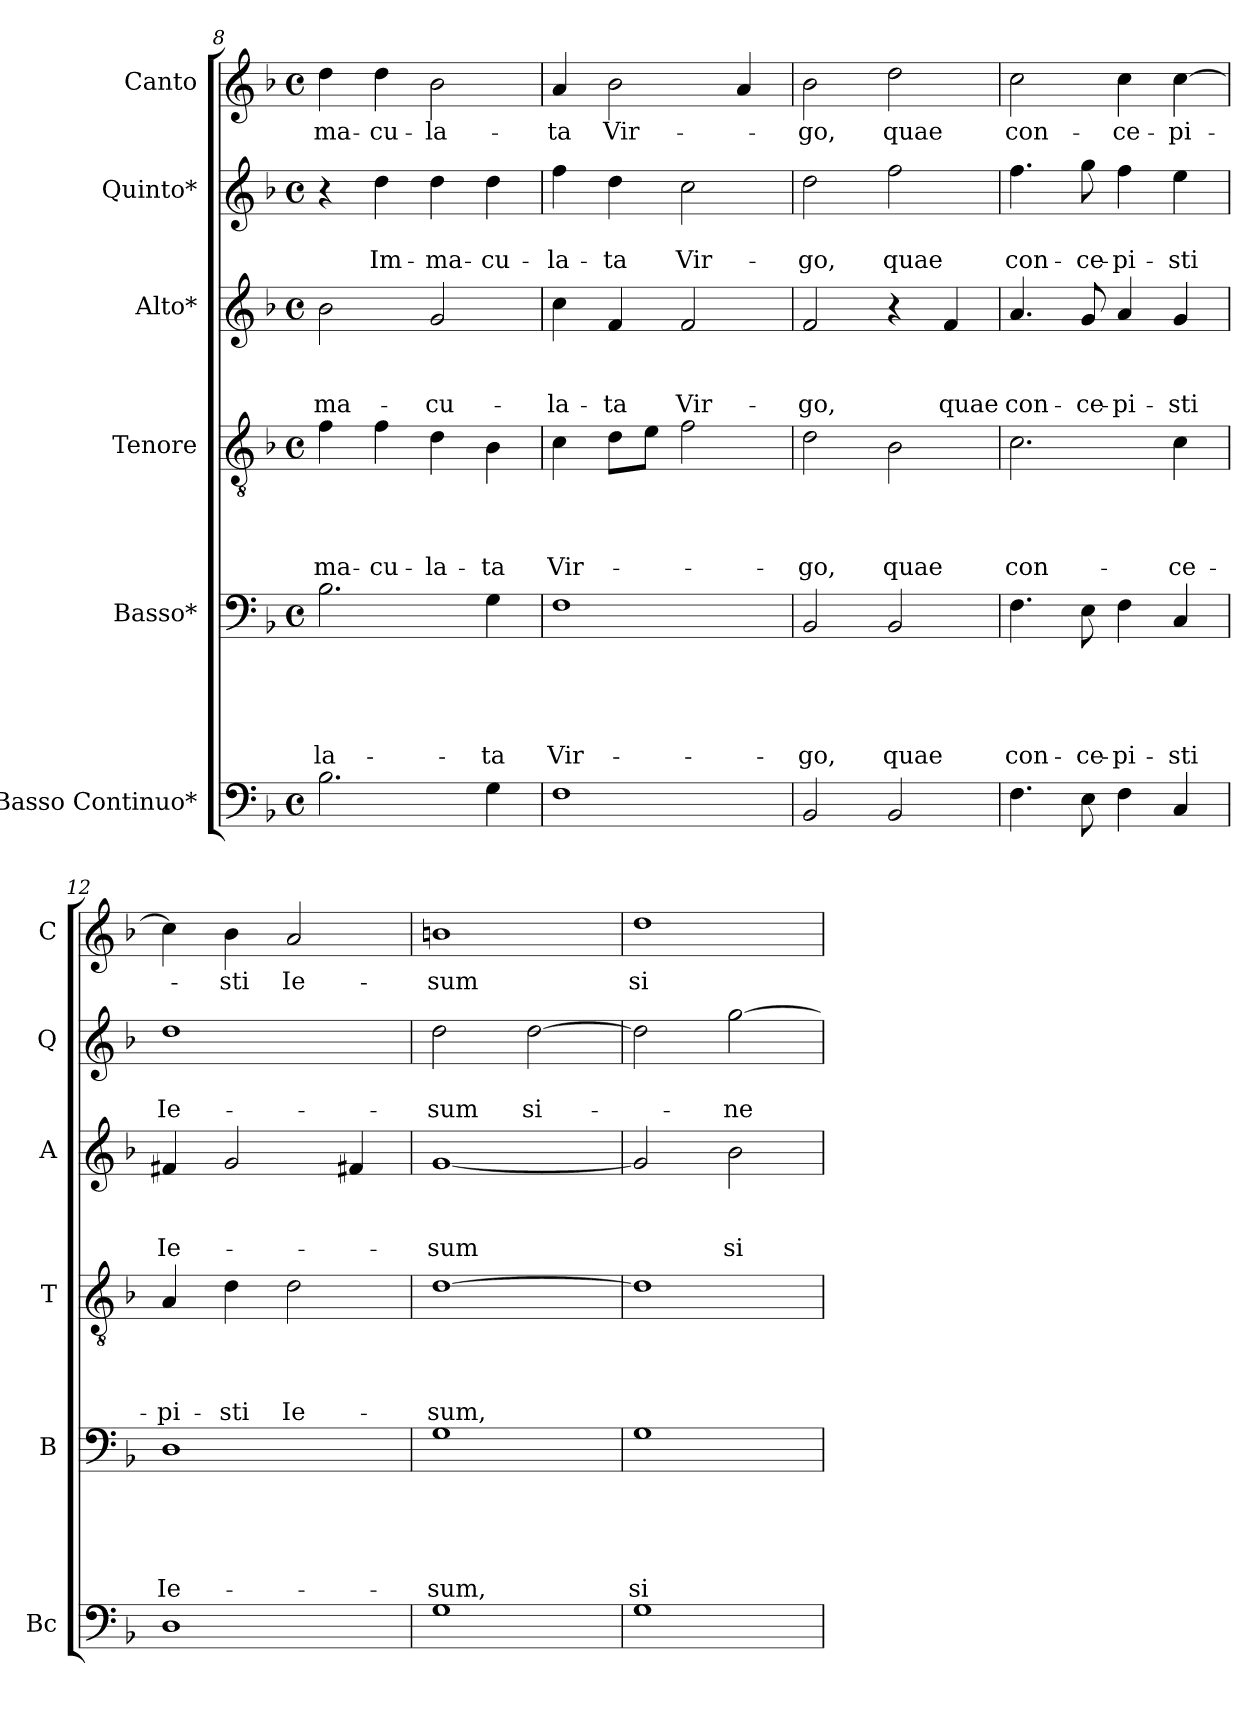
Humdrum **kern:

**kern	**kern	**text	**text	**text	**text	**text	**kern	**text	**text	**text	**text	**kern	**text	**text	**text	**kern	**text	**text	**kern	**text
*part6	*part5	*part5	*part5	*part5	*part5	*part5	*part4	*part4	*part4	*part4	*part4	*part3	*part3	*part3	*part3	*part2	*part2	*part2	*part1	*part1
*staff6	*staff5	*staff5	*staff5	*staff5	*staff5	*staff5	*staff4	*staff4	*staff4	*staff4	*staff4	*staff3	*staff3	*staff3	*staff3	*staff2	*staff2	*staff2	*staff1	*staff1
*I"Basso Continuo*	*I"Basso*	*	*	*	*	*	*I"Tenore	*	*	*	*	*I"Alto*	*	*	*	*I"Quinto*	*	*	*I"Canto	*
*I'Bc	*I'B	*	*	*	*	*	*I'T	*	*	*	*	*I'A	*	*	*	*I'Q	*	*	*I'C	*
*clefF4	*clefF4	*	*	*	*	*	*clefGv2	*	*	*	*	*clefG2	*	*	*	*clefG2	*	*	*clefG2	*
*ITrd7c12	*	*	*	*	*	*	*	*	*	*	*	*	*	*	*	*	*	*	*	*
*k[b-]	*k[b-]	*	*	*	*	*	*k[b-]	*	*	*	*	*k[b-]	*	*	*	*k[b-]	*	*	*k[b-]	*
*F:	*F:	*	*	*	*	*	*F:	*	*	*	*	*F:	*	*	*	*F:	*	*	*F:	*
*M4/4	*M4/4	*	*	*	*	*	*M4/4	*	*	*	*	*M4/4	*	*	*	*M4/4	*	*	*M4/4	*
*met(c)	*met(c)	*	*	*	*	*	*met(c)	*	*	*	*	*met(c)	*	*	*	*met(c)	*	*	*met(c)	*
=8	=8	=8	=8	=8	=8	=8	=8	=8	=8	=8	=8	=8	=8	=8	=8	=8	=8	=8	=8	=8
!	!	!	!	!	!	!LO:LY:b	!	!	!	!	!LO:LY:b	!	!	!	!LO:LY:b	!	!	!	!	!LO:LY:b
2.BB-\	2.B-\	.	.	.	.	-la-	4f\	.	.	.	-ma-	2b-\	.	.	-ma-	4r	.	.	4dd\	-ma-
!	!	!	!	!	!	!	!	!	!	!	!LO:LY:b	!	!	!	!	!	!	!LO:LY:b	!	!LO:LY:b
.	.	.	.	.	.	.	4f\	.	.	.	-cu-	.	.	.	.	4dd\	.	Im-	4dd\	-cu-
!	!	!	!	!	!	!	!	!	!	!	!LO:LY:b	!	!	!	!LO:LY:b	!	!	!LO:LY:b	!	!LO:LY:b
.	.	.	.	.	.	.	4d\	.	.	.	-la-	2g/	.	.	-cu-	4dd\	.	-ma-	2b-\	-la-
!	!	!	!	!	!	!LO:LY:b	!	!	!	!	!LO:LY:b	!	!	!	!	!	!	!LO:LY:b	!	!
4GG\	4G\	.	.	.	.	-ta	4B-\	.	.	.	-ta	.	.	.	.	4dd\	.	-cu-	.	.
=9	=9	=9	=9	=9	=9	=9	=9	=9	=9	=9	=9	=9	=9	=9	=9	=9	=9	=9	=9	=9
!	!	!	!	!	!	!LO:LY:b	!	!	!	!	!LO:LY:b	!	!	!	!LO:LY:b	!	!	!LO:LY:b	!	!LO:LY:b
1FF	1F	.	.	.	.	Vir-	4c\	.	.	.	Vir-	4cc\	.	.	-la-	4ff\	.	-la-	4a/	-ta
!	!	!	!	!	!	!	!	!	!	!	!	!	!	!	!LO:LY:b	!	!	!LO:LY:b	!	!LO:LY:b
.	.	.	.	.	.	.	8d\L	.	.	.	.	4f/	.	.	-ta	4dd\	.	-ta	2b-\	Vir-
.	.	.	.	.	.	.	8e\J	.	.	.	.	.	.	.	.	.	.	.	.	.
!	!	!	!	!	!	!	!	!	!	!	!	!	!	!	!LO:LY:b	!	!	!LO:LY:b	!	!
.	.	.	.	.	.	.	2f\	.	.	.	.	2f/	.	.	Vir-	2cc\	.	Vir-	.	.
.	.	.	.	.	.	.	.	.	.	.	.	.	.	.	.	.	.	.	4a/	.
!!LO:PB:g=z
=10	=10	=10	=10	=10	=10	=10	=10	=10	=10	=10	=10	=10	=10	=10	=10	=10	=10	=10	=10	=10
!	!	!	!	!	!	!LO:LY:b	!	!	!	!	!LO:LY:b	!	!	!	!LO:LY:b	!	!	!LO:LY:b	!	!LO:LY:b
2BBB-/	2BB-/	.	.	.	.	-go,	2d\	.	.	.	-go,	2f/	.	.	-go,	2dd\	.	-go,	2b-\	-go,
!	!	!	!	!	!	!LO:LY:b	!	!	!	!	!LO:LY:b	!	!	!	!	!	!	!LO:LY:b	!	!LO:LY:b
2BBB-/	2BB-/	.	.	.	.	quae	2B-\	.	.	.	quae	4r	.	.	.	2ff\	.	quae	2dd\	quae
!	!	!	!	!	!	!	!	!	!	!	!	!	!	!	!LO:LY:b	!	!	!	!	!
.	.	.	.	.	.	.	.	.	.	.	.	4f/	.	.	quae	.	.	.	.	.
=11	=11	=11	=11	=11	=11	=11	=11	=11	=11	=11	=11	=11	=11	=11	=11	=11	=11	=11	=11	=11
!	!	!	!	!	!	!LO:LY:b	!	!	!	!	!LO:LY:b	!	!	!	!LO:LY:b	!	!	!LO:LY:b	!	!LO:LY:b
4.FF\	4.F\	.	.	.	.	con-	2.c\	.	.	.	con-	4.a/	.	.	con-	4.ff\	.	con-	2cc\	con-
!	!	!	!	!	!	!LO:LY:b	!	!	!	!	!	!	!	!	!LO:LY:b	!	!	!LO:LY:b	!	!
8EE\	8E\	.	.	.	.	-ce-	.	.	.	.	.	8g/	.	.	-ce-	8gg\	.	-ce-	.	.
!	!	!	!	!	!	!LO:LY:b	!	!	!	!	!	!	!	!	!LO:LY:b	!	!	!LO:LY:b	!	!LO:LY:b
4FF\	4F\	.	.	.	.	-pi-	.	.	.	.	.	4a/	.	.	-pi-	4ff\	.	-pi-	4cc\	-ce-
!	!	!	!	!	!	!LO:LY:b	!	!	!	!	!LO:LY:b	!	!	!	!LO:LY:b	!	!	!LO:LY:b	!	!LO:LY:b
4CC/	4C/	.	.	.	.	-sti	4c\	.	.	.	-ce-	4g/	.	.	-sti	4ee\	.	-sti	[>4cc\	-pi-
=12	=12	=12	=12	=12	=12	=12	=12	=12	=12	=12	=12	=12	=12	=12	=12	=12	=12	=12	=12	=12
!	!	!	!	!	!	!LO:LY:b	!	!	!	!	!LO:LY:b	!	!	!	!LO:LY:b	!	!	!LO:LY:b	!	!
1DD	1D	.	.	.	.	Ie-	4A/	.	.	.	-pi-	4f#X/	.	.	Ie-	1dd	.	Ie-	4cc\]	.
!	!	!	!	!	!	!	!	!	!	!	!LO:LY:b	!	!	!	!	!	!	!	!	!LO:LY:b
.	.	.	.	.	.	.	4d\	.	.	.	-sti	2g/	.	.	.	.	.	.	4b-\	-sti
!	!	!	!	!	!	!	!	!	!	!	!LO:LY:b	!	!	!	!	!	!	!	!	!LO:LY:b
.	.	.	.	.	.	.	2d\	.	.	.	Ie-	.	.	.	.	.	.	.	2a/	Ie-
.	.	.	.	.	.	.	.	.	.	.	.	4f#X/	.	.	.	.	.	.	.	.
=13	=13	=13	=13	=13	=13	=13	=13	=13	=13	=13	=13	=13	=13	=13	=13	=13	=13	=13	=13	=13
!	!	!	!	!	!	!LO:LY:b	!	!	!	!	!LO:LY:b	!	!	!	!LO:LY:b	!	!	!LO:LY:b	!	!LO:LY:b
1GG	1G	.	.	.	.	-sum,	[>1d	.	.	.	-sum,	[<1g	.	.	-sum	2dd\	.	-sum	1bn	-sum
!	!	!	!	!	!	!	!	!	!	!	!	!	!	!	!	!	!	!LO:LY:b	!	!
.	.	.	.	.	.	.	.	.	.	.	.	.	.	.	.	[>2dd\	.	si-	.	.
=14	=14	=14	=14	=14	=14	=14	=14	=14	=14	=14	=14	=14	=14	=14	=14	=14	=14	=14	=14	=14
!	!	!	!	!	!	!LO:LY:b:rj	!	!	!	!	!	!	!	!	!	!	!	!	!	!LO:LY:b:rj
1GG	1G	.	.	.	.	si-	1d]	.	.	.	.	2g/]	.	.	.	2dd\]	.	.	1dd	si-
!	!	!	!	!	!	!	!	!	!	!	!	!	!	!	!LO:LY:b	!	!	!LO:LY:b	!	!
.	.	.	.	.	.	.	.	.	.	.	.	2b-\	.	.	si-	[<2gg\	.	-ne	.	.
=	=	=	=	=	=	=	=	=	=	=	=	=	=	=	=	=	=	=	=	=
*-	*-	*-	*-	*-	*-	*-	*-	*-	*-	*-	*-	*-	*-	*-	*-	*-	*-	*-	*-	*-
